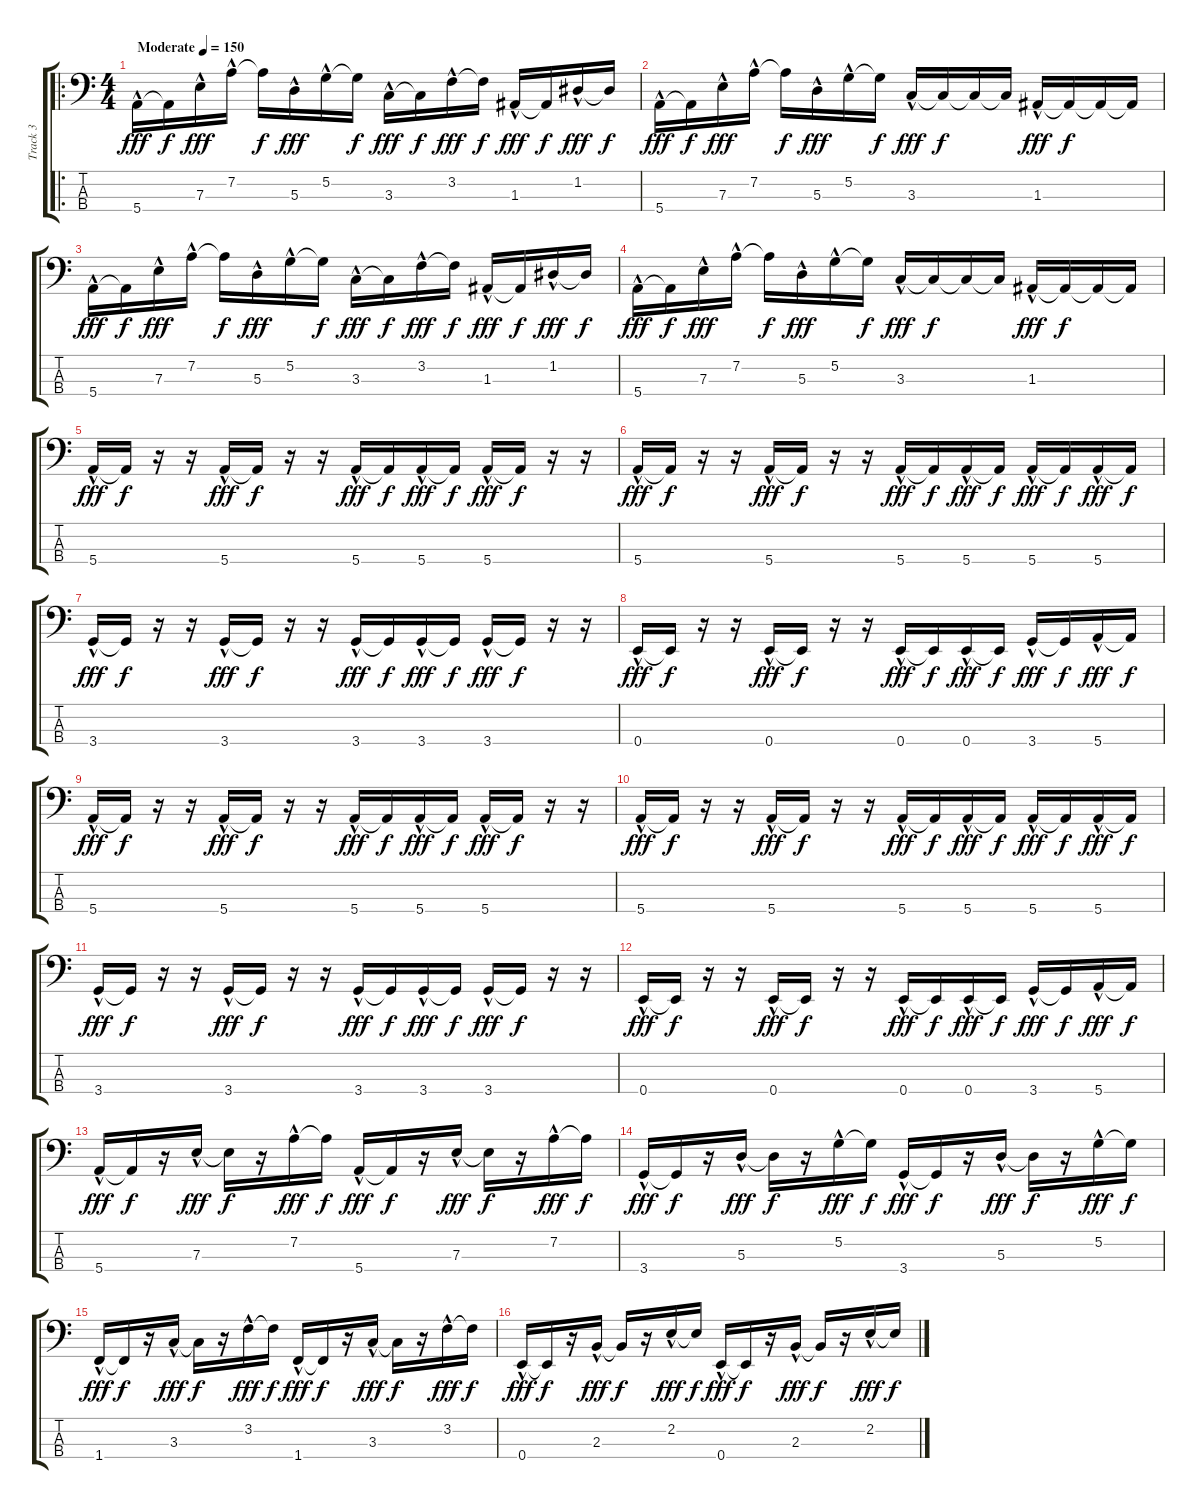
\track ("Track 3" "Track 3") {instrument slapbass2 bank 255}
\staff {score tabs}
\tuning (G2 D2 A1 E1) {hide}
\ro
\ts (4 4)
\tempo (150 "Moderate")
\clef f4
\ks c
5.4{hac}.16{dy fff instrument slapbass2} 5.4{t}.16{dy f} 7.3{hac}.16{dy fff} 7.2{hac}.16 7.2{t}.16{dy f} 5.3{hac}.16{dy fff} 5.2{hac}.16 5.2{t}.16{dy f} 3.3{hac}.16{dy fff} 3.3{t}.16{dy f} 3.2{hac}.16{dy fff} 3.2{t}.16{dy f} 1.3{hac}.16{dy fff} 1.3{t}.16{dy f} 1.2{hac}.16{dy fff} 1.2{t}.16{dy f} |
5.4{hac}.16{dy fff} 5.4{t}.16{dy f} 7.3{hac}.16{dy fff} 7.2{hac}.16 7.2{t}.16{dy f} 5.3{hac}.16{dy fff} 5.2{hac}.16 5.2{t}.16{dy f} 3.3{hac}.16{dy fff} 3.3{t}.16{dy f} 3.3{t}.16 3.3{t}.16 1.3{hac}.16{dy fff} 1.3{t}.16{dy f} 1.3{t}.16 1.3{t}.16 |
5.4{hac}.16{dy fff} 5.4{t}.16{dy f} 7.3{hac}.16{dy fff} 7.2{hac}.16 7.2{t}.16{dy f} 5.3{hac}.16{dy fff} 5.2{hac}.16 5.2{t}.16{dy f} 3.3{hac}.16{dy fff} 3.3{t}.16{dy f} 3.2{hac}.16{dy fff} 3.2{t}.16{dy f} 1.3{hac}.16{dy fff} 1.3{t}.16{dy f} 1.2{hac}.16{dy fff} 1.2{t}.16{dy f} |
5.4{hac}.16{dy fff} 5.4{t}.16{dy f} 7.3{hac}.16{dy fff} 7.2{hac}.16 7.2{t}.16{dy f} 5.3{hac}.16{dy fff} 5.2{hac}.16 5.2{t}.16{dy f} 3.3{hac}.16{dy fff} 3.3{t}.16{dy f} 3.3{t}.16 3.3{t}.16 1.3{hac}.16{dy fff} 1.3{t}.16{dy f} 1.3{t}.16 1.3{t}.16 |
5.4{hac}.16{dy fff} 5.4{t}.16{dy f} r.16 r.16 5.4{hac}.16{dy fff} 5.4{t}.16{dy f} r.16 r.16 5.4{hac}.16{dy fff} 5.4{t}.16{dy f} 5.4{hac}.16{dy fff} 5.4{t}.16{dy f} 5.4{hac}.16{dy fff} 5.4{t}.16{dy f} r.16 r.16 |
5.4{hac}.16{dy fff} 5.4{t}.16{dy f} r.16 r.16 5.4{hac}.16{dy fff} 5.4{t}.16{dy f} r.16 r.16 5.4{hac}.16{dy fff} 5.4{t}.16{dy f} 5.4{hac}.16{dy fff} 5.4{t}.16{dy f} 5.4{hac}.16{dy fff} 5.4{t}.16{dy f} 5.4{hac}.16{dy fff} 5.4{t}.16{dy f} |
3.4{hac}.16{dy fff} 3.4{t}.16{dy f} r.16 r.16 3.4{hac}.16{dy fff} 3.4{t}.16{dy f} r.16 r.16 3.4{hac}.16{dy fff} 3.4{t}.16{dy f} 3.4{hac}.16{dy fff} 3.4{t}.16{dy f} 3.4{hac}.16{dy fff} 3.4{t}.16{dy f} r.16 r.16 |
0.4{hac}.16{dy fff} 0.4{t}.16{dy f} r.16 r.16 0.4{hac}.16{dy fff} 0.4{t}.16{dy f} r.16 r.16 0.4{hac}.16{dy fff} 0.4{t}.16{dy f} 0.4{hac}.16{dy fff} 0.4{t}.16{dy f} 3.4{hac}.16{dy fff} 3.4{t}.16{dy f} 5.4{hac}.16{dy fff} 5.4{t}.16{dy f} |
5.4{hac}.16{dy fff} 5.4{t}.16{dy f} r.16 r.16 5.4{hac}.16{dy fff} 5.4{t}.16{dy f} r.16 r.16 5.4{hac}.16{dy fff} 5.4{t}.16{dy f} 5.4{hac}.16{dy fff} 5.4{t}.16{dy f} 5.4{hac}.16{dy fff} 5.4{t}.16{dy f} r.16 r.16 |
5.4{hac}.16{dy fff} 5.4{t}.16{dy f} r.16 r.16 5.4{hac}.16{dy fff} 5.4{t}.16{dy f} r.16 r.16 5.4{hac}.16{dy fff} 5.4{t}.16{dy f} 5.4{hac}.16{dy fff} 5.4{t}.16{dy f} 5.4{hac}.16{dy fff} 5.4{t}.16{dy f} 5.4{hac}.16{dy fff} 5.4{t}.16{dy f} |
3.4{hac}.16{dy fff} 3.4{t}.16{dy f} r.16 r.16 3.4{hac}.16{dy fff} 3.4{t}.16{dy f} r.16 r.16 3.4{hac}.16{dy fff} 3.4{t}.16{dy f} 3.4{hac}.16{dy fff} 3.4{t}.16{dy f} 3.4{hac}.16{dy fff} 3.4{t}.16{dy f} r.16 r.16 |
0.4{hac}.16{dy fff} 0.4{t}.16{dy f} r.16 r.16 0.4{hac}.16{dy fff} 0.4{t}.16{dy f} r.16 r.16 0.4{hac}.16{dy fff} 0.4{t}.16{dy f} 0.4{hac}.16{dy fff} 0.4{t}.16{dy f} 3.4{hac}.16{dy fff} 3.4{t}.16{dy f} 5.4{hac}.16{dy fff} 5.4{t}.16{dy f} |
5.4{hac}.16{dy fff} 5.4{t}.16{dy f} r.16 7.3{hac}.16{dy fff} 7.3{t}.16{dy f} r.16 7.2{hac}.16{dy fff} 7.2{t}.16{dy f} 5.4{hac}.16{dy fff} 5.4{t}.16{dy f} r.16 7.3{hac}.16{dy fff} 7.3{t}.16{dy f} r.16 7.2{hac}.16{dy fff} 7.2{t}.16{dy f} |
3.4{hac}.16{dy fff} 3.4{t}.16{dy f} r.16 5.3{hac}.16{dy fff} 5.3{t}.16{dy f} r.16 5.2{hac}.16{dy fff} 5.2{t}.16{dy f} 3.4{hac}.16{dy fff} 3.4{t}.16{dy f} r.16 5.3{hac}.16{dy fff} 5.3{t}.16{dy f} r.16 5.2{hac}.16{dy fff} 5.2{t}.16{dy f} |
1.4{hac}.16{dy fff} 1.4{t}.16{dy f} r.16 3.3{hac}.16{dy fff} 3.3{t}.16{dy f} r.16 3.2{hac}.16{dy fff} 3.2{t}.16{dy f} 1.4{hac}.16{dy fff} 1.4{t}.16{dy f} r.16 3.3{hac}.16{dy fff} 3.3{t}.16{dy f} r.16 3.2{hac}.16{dy fff} 3.2{t}.16{dy f} |
0.4{hac}.16{dy fff} 0.4{t}.16{dy f} r.16 2.3{hac}.16{dy fff} 2.3{t}.16{dy f} r.16 2.2{hac}.16{dy fff} 2.2{t}.16{dy f} 0.4{hac}.16{dy fff} 0.4{t}.16{dy f} r.16 2.3{hac}.16{dy fff} 2.3{t}.16{dy f} r.16 2.2{hac}.16{dy fff} 2.2{t}.16{dy f}
